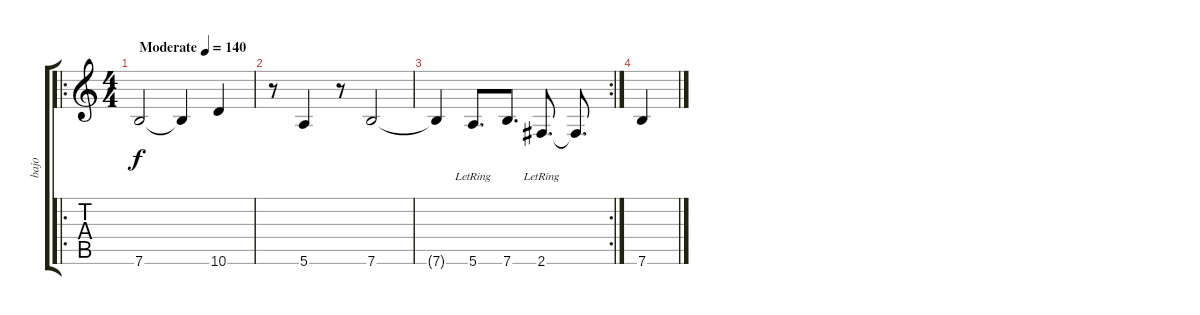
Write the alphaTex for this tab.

\track ("bajo" "bajo") {instrument electricbassfinger}
\staff {score tabs}
\tuning (E4 B3 G3 D3 A2 E2) {hide}
\ro
\ts (4 4)
\tempo (140 "Moderate")
\clef g2
\ks c
7.6.2{dy f instrument electricbassfinger} 7.6{t}.4 10.6.4 |
r.8 5.6.4 r.8 7.6.2 |
\rc 2
7.6{t}.4 5.6{lr}.8{d} 7.6.8{d} 2.6{lr}.8{d} 2.6{t}.8{d} |
7.6.4
